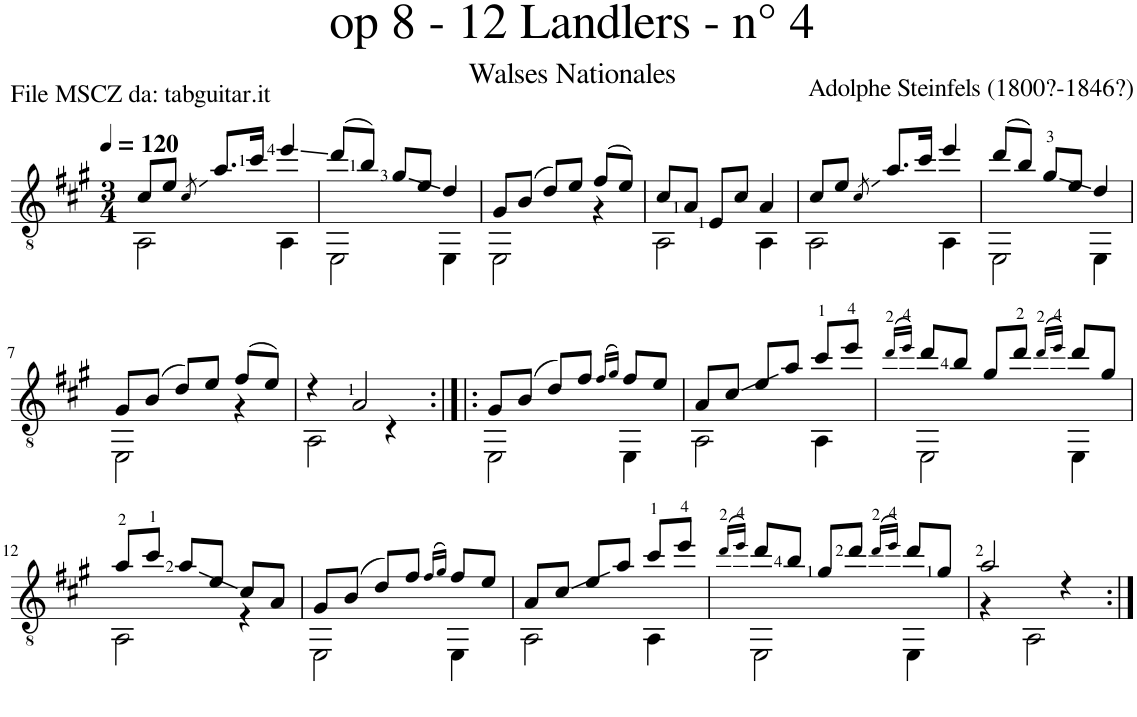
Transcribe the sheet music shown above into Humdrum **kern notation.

**kern
*part1
*staff1
*I"Guitar
*I'Guit.
*clefGv2
*k[f#c#g#]
*M3/4
*MM120
=1
*^
8c#/L	2AA\
8e/J	.
8qc#/	.
8.a/L	.
16cc#/Jk	.
4ee/	4AA\
=2	=2
(8dd/L	2EE\
8b/J)	.
8g#/L	.
8e/J	.
4d/	4EE\
=3	=3
8G#/L	2EE\
(8B/J	.
8d/L)	.
8e/J	.
(8f#/L	4r
8e/J)	.
=4	=4
8c#/L	2AA\
8A/J	.
8E/L	.
8c#/J	.
4A/	4AA\
=5	=5
8c#/L	2AA\
8e/J	.
8qc#/	.
8.a/L	.
16cc#/Jk	.
4ee/	4AA\
=6	=6
(8dd/L	2EE\
8b/J)	.
8g#/L	.
8e/J	.
4d/	4EE\
!!LO:LB:g=z	!!
=7	=7
8G#/L	2EE\
(8B/J	.
8d/L)	.
8e/J	.
(8f#/L	4r
8e/J)	.
=8	=8
4r	2AA\
2A/	.
.	4r
=9:|!|:	=9:|!|:
8G#/L	2EE\
(8B/J	.
8d/L)	.
8f#/J	.
(16qf#/LL	.
16qg#/JJ)	.
8f#/L	4EE\
8e/J	.
=10	=10
8A/L	2AA\
8c#/J	.
8e/L	.
8a/J	.
8cc#/L	4AA\
8ee/J	.
=11	=11
(16qdd/LL	.
16qee/JJ)	.
8dd/L	2EE\
8b/J	.
8g#/L	.
8dd/J	.
(16qdd/LL	.
16qee/JJ)	.
8dd/L	4EE\
8g#/J	.
!!LO:LB:g=z	!!
=12	=12
8a/L	2AA\
8cc#/J	.
8a/L	.
8e/J	.
8c#/L	4r
8A/J	.
=13	=13
8G#/L	2EE\
(8B/J	.
8d/L)	.
8f#/J	.
(16qf#/LL	.
16qg#/JJ)	.
8f#/L	4EE\
8e/J	.
=14	=14
8A/L	2AA\
8c#/J	.
8e/L	.
8a/J	.
8cc#/L	4AA\
8ee/J	.
=15	=15
(16qdd/LL	.
16qee/JJ)	.
8dd/L	2EE\
8b/J	.
8g#/L	.
8dd/J	.
(16qdd/LL	.
16qee/JJ)	.
8dd/L	4EE\
8g#/J	.
=16	=16
2a/	4r
.	2AA\
4r	.
*v	*v
=:|!
*-
